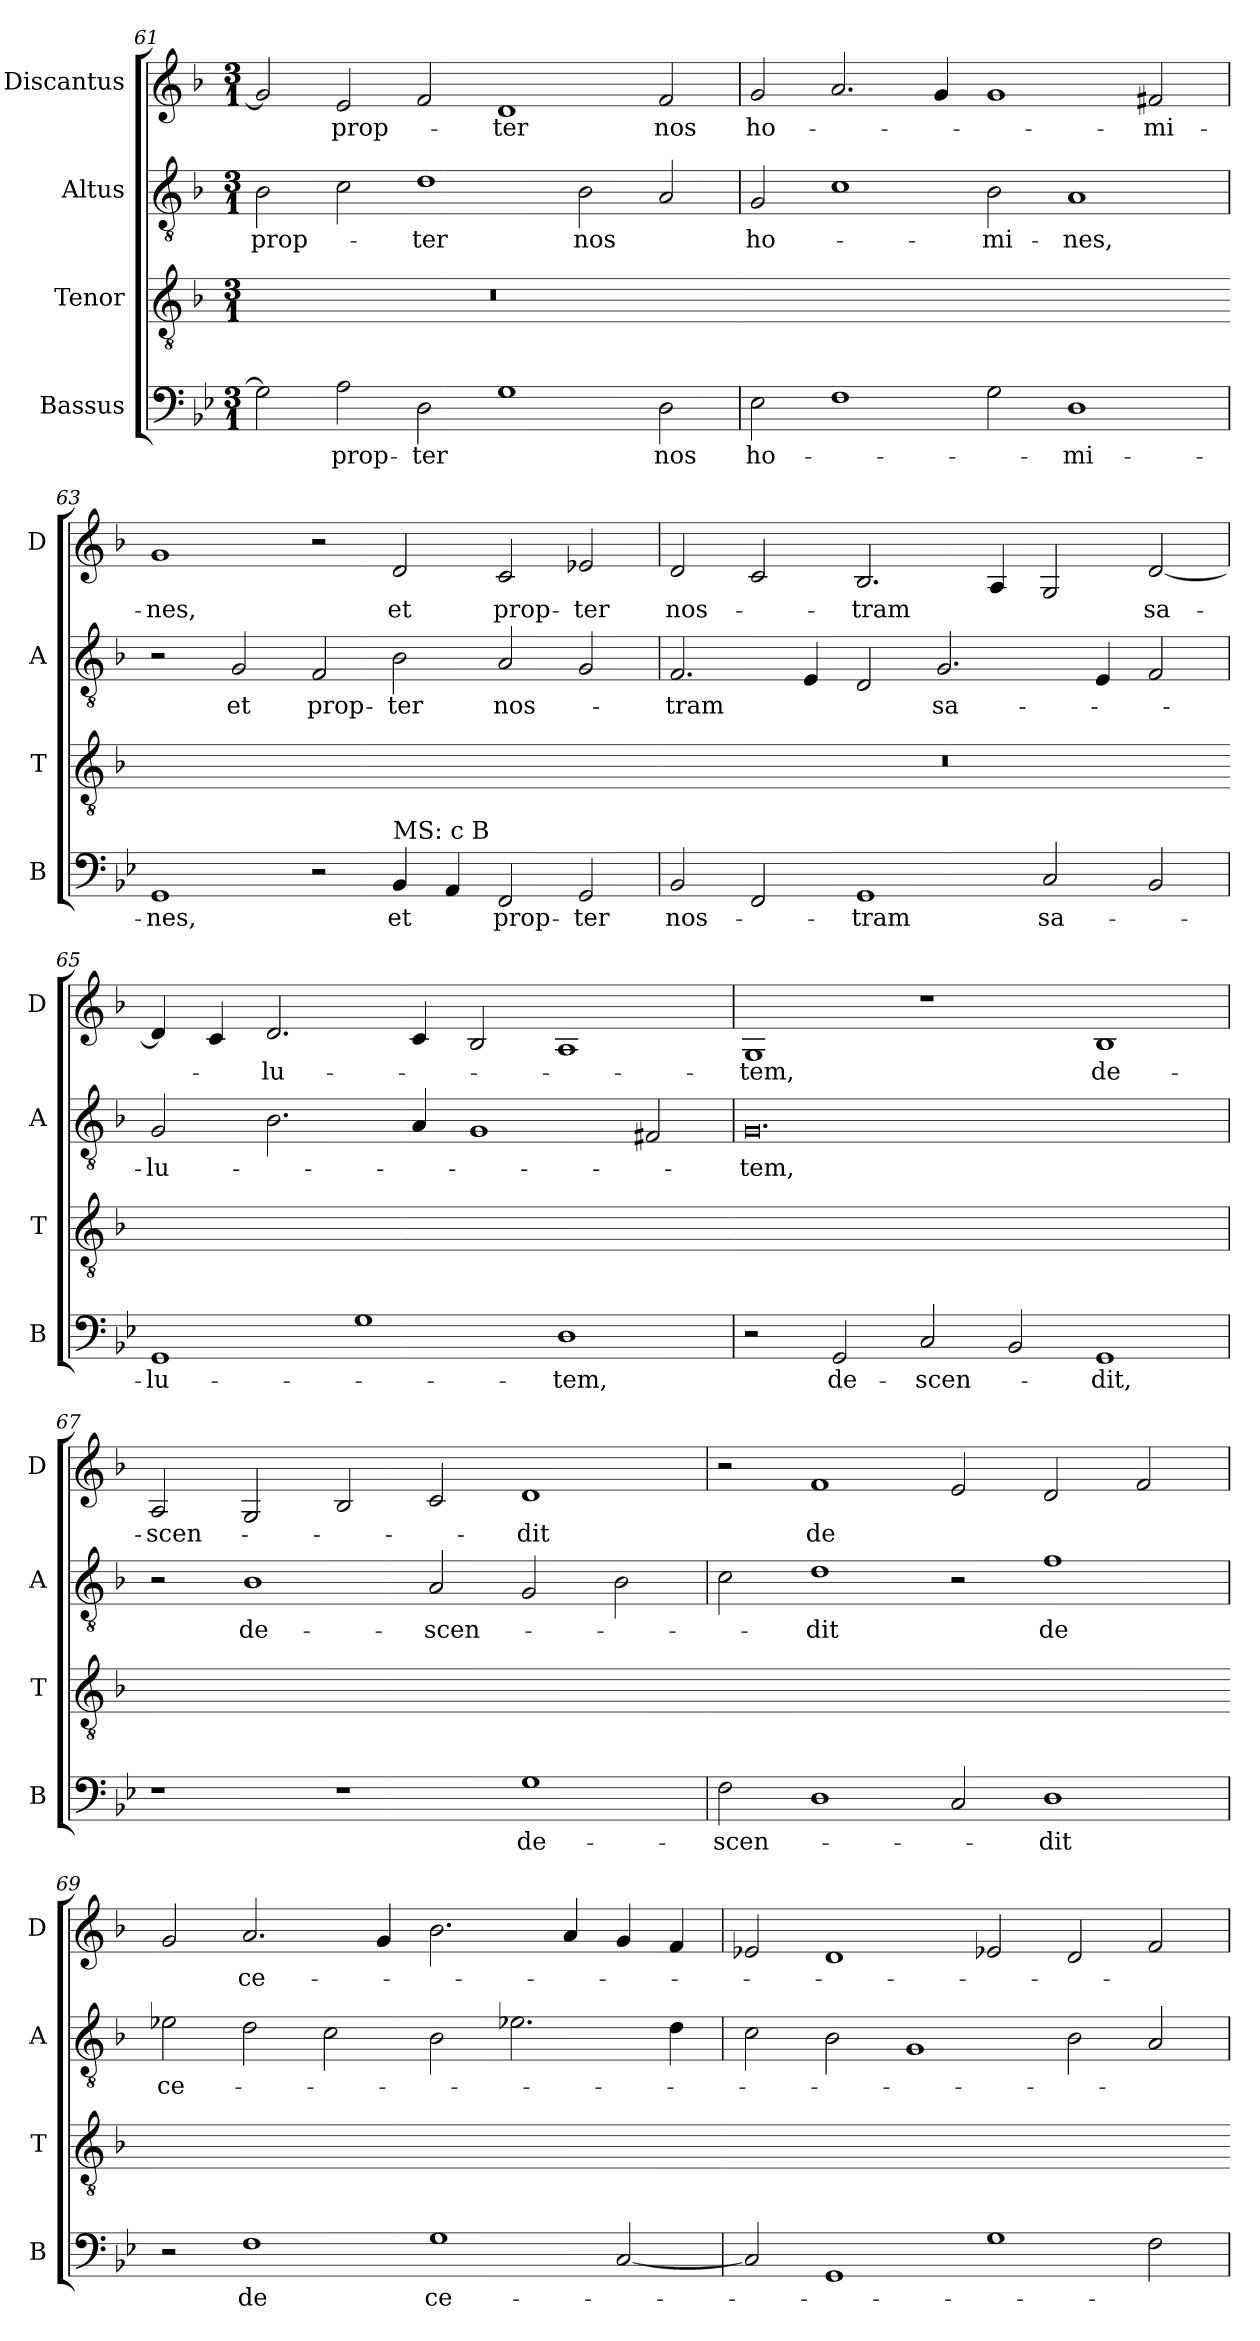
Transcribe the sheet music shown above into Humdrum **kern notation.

**kern	**text	**kern	**kern	**text	**kern	**text
*part4	*part4	*part3	*part2	*part2	*part1	*part1
*staff4	*staff4	*staff3	*staff2	*staff2	*staff1	*staff1
*I"Bassus	*	*I"Tenor	*I"Altus	*	*I"Discantus	*
*I'B	*	*I'T	*I'A	*	*I'D	*
*clefF4	*	*clefGv2	*clefGv2	*	*clefG2	*
*k[b-e-]	*	*k[b-]	*k[b-]	*	*k[b-]	*
*g:	*	*d:	*d:	*	*d:	*
*M3/1	*	*M3/1	*M3/1	*	*M3/1	*
=61	=61	=61	=61	=61	=61	=61
!	!	!LO:N:vis=2	!	!	!	!
2G]	.	0.r	2B-	prop-	2g]	.
2A	prop-	.	2c	.	2e	prop-
2D	-ter	.	1d	-ter	2f	.
1G	.	.	.	.	1d	-ter
.	.	.	2B-	nos	.	.
2D	nos	.	2A	.	2f	nos
=62	=62	=62-	=62	=62	=62	=62
!	!	!LO:N:vis=2	!	!	!	!
2E-	ho-	0.ryy	2G	ho-	2g	ho-
1F	.	.	1c	.	2.a	.
.	.	.	.	.	4g	.
2G	.	.	2B-	-mi-	1g	.
1D	-mi-	.	1A	-nes,	.	.
.	.	.	.	.	2f#X	-mi-
=63	=63	=63-	=63	=63	=63	=63
!	!	!LO:N:vis=2	!	!	!	!
1GG	-nes,	0.ryy	2r	.	1g	-nes,
.	.	.	2G	et	.	.
2r	.	.	2F	prop-	2r	.
!LO:TX:a:t=MS&colon; c B	!	!	!	!	!	!
4BB-	et	.	2B-	-ter	2d	et
4AA	.	.	.	.	.	.
2FF	prop-	.	2A	nos-	2c	prop-
2GG	-ter	.	2G	.	2e-X	-ter
=64	=64	=64-	=64	=64	=64	=64
!	!	!LO:N:vis=2	!	!	!	!
2BB-	nos-	0.r	2.F	-tram	2d	nos-
2FF	.	.	.	.	2c	.
.	.	.	4E	.	.	.
1GG	-tram	.	2D	.	2.B-	-tram
.	.	.	2.G	sa-	.	.
.	.	.	.	.	4A	.
2C	sa-	.	.	.	2G	.
.	.	.	4E	.	.	.
2BB-	.	.	2F	.	[2d	sa-
=65	=65	=65-	=65	=65	=65	=65
!	!	!LO:N:vis=2	!	!	!	!
1GG	-lu-	0.ryy	2G	-lu-	4d]	.
.	.	.	.	.	4c	.
.	.	.	2.B-	.	2.d	-lu-
1G	.	.	.	.	.	.
.	.	.	4A	.	4c	.
.	.	.	1G	.	2B-	.
1D	-tem,	.	.	.	1A	.
.	.	.	2F#X	.	.	.
=66	=66	=66-	=66	=66	=66	=66
!	!	!LO:N:vis=2	!	!	!	!
2r	.	0.ryy	0.G	-tem,	1G	-tem,
2GG	de-	.	.	.	.	.
2C	-scen-	.	.	.	1r	.
2BB-	.	.	.	.	.	.
1GG	-dit,	.	.	.	1B-	de-
=67	=67	=67	=67	=67	=67	=67
!	!	!LO:N:vis=2	!	!	!	!
1r	.	0.ryy	2r	.	2A	-scen-
.	.	.	1B-	de-	2G	.
1r	.	.	.	.	2B-	.
.	.	.	2A	-scen-	2c	.
1G	de-	.	2G	.	1d	-dit
.	.	.	2B-	.	.	.
=68	=68	=68-	=68	=68	=68	=68
!	!	!LO:N:vis=2	!	!	!	!
2F	-scen-	0.ryy	2c	.	2r	.
1D	.	.	1d	-dit	1f	de
2C	.	.	2r	.	2e	.
1D	-dit	.	1f	de	2d	.
.	.	.	.	.	2f	.
=69	=69	=69-	=69	=69	=69	=69
!	!	!LO:N:vis=2	!	!	!	!
2r	.	0.ryy	2e-X	ce-	2g	.
1F	de	.	2d	.	2.a	ce-
.	.	.	2c	.	.	.
.	.	.	.	.	4g	.
1G	ce-	.	2B-	.	2.b-	.
.	.	.	2.e-X	.	.	.
.	.	.	.	.	4a	.
[2C	.	.	.	.	4g	.
.	.	.	4d	.	4f	.
=70	=70	=70-	=70	=70	=70	=70
!	!	!LO:N:vis=2	!	!	!	!
2C]	.	0.ryy	2c	.	2e-X	.
1GG	.	.	2B-	.	1d	.
.	.	.	1G	.	.	.
1G	.	.	.	.	2e-X	.
.	.	.	2B-	.	2d	.
2F	.	.	2A	.	2f	.
=	=	=-	=	=	=	=
*-	*-	*-	*-	*-	*-	*-
